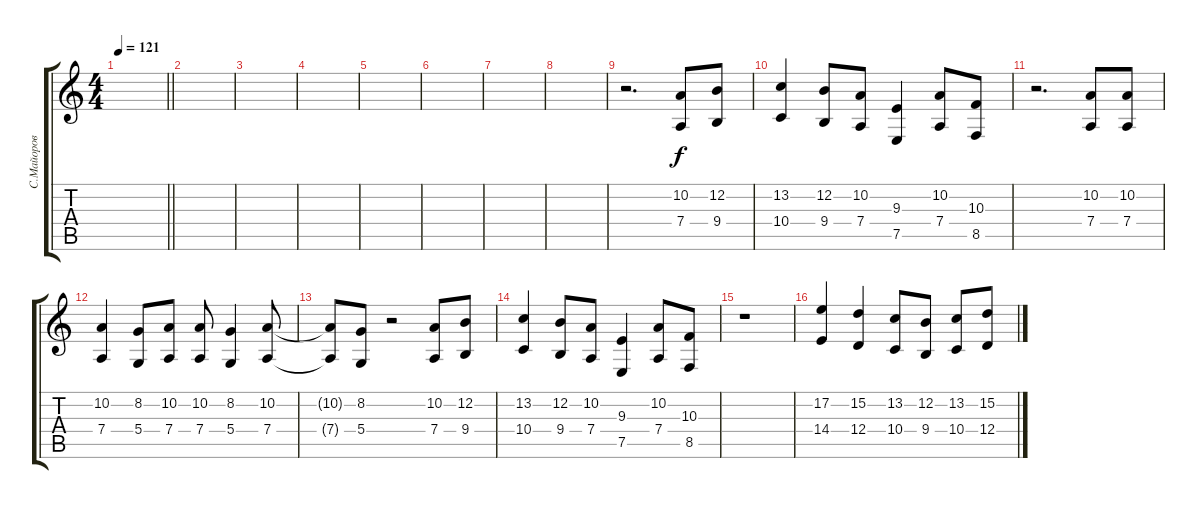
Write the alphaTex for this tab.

\track ("С.Майоров" "С.Майоров") {instrument pad1newage}
\staff {score tabs}
\tuning (E4 B3 G3 D3 A2 E2) {hide}
\ts (4 4)
\tempo 121
\clef g2
\barLineRight lightlight
\ks c
|
|
|
|
|
|
|
|
r.2{d} (10.2 7.4).8 (12.2 9.4).8 |
(13.2 10.4).4 (12.2 9.4).8 (10.2 7.4).8 (9.3 7.5).4 (10.2 7.4).8 (10.3 8.5).8 |
r.2{d} (10.2 7.4).8 (10.2 7.4).8 |
(10.2 7.4).4 (8.2 5.4).8 (10.2 7.4).8 (10.2 7.4).8 (8.2 5.4).4 (10.2 7.4).8 |
(10.2{t} 7.4{t}).8 (8.2 5.4).8 r.2 (10.2 7.4).8 (12.2 9.4).8 |
(13.2 10.4).4 (12.2 9.4).8 (10.2 7.4).8 (9.3 7.5).4 (10.2 7.4).8 (10.3 8.5).8 |
r.1 |
(17.2 14.4).4 (15.2 12.4).4 (13.2 10.4).8 (12.2 9.4).8 (13.2 10.4).8 (15.2 12.4).8
